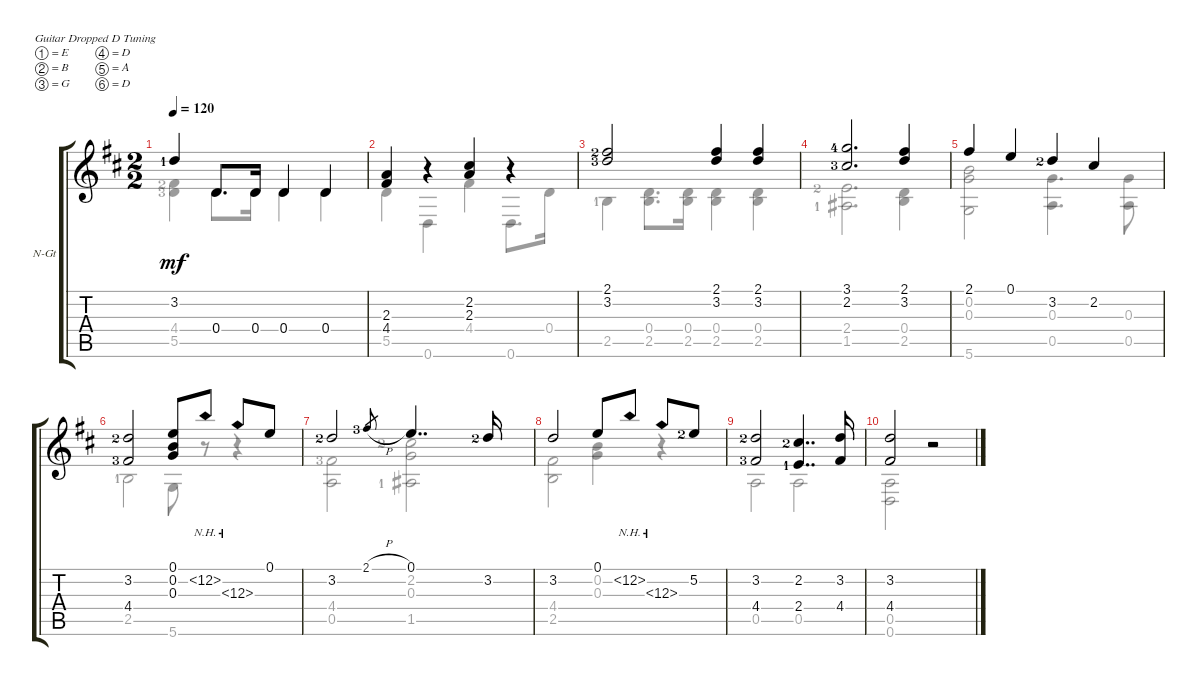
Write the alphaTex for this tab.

\defaultSystemsLayout 4
\bracketExtendMode groupsimilarinstruments
\firstSystemTrackNameOrientation horizontal
\otherSystemsTrackNameOrientation horizontal
\track ("Nylon Guitar" "N-Gt") {instrument acousticguitarnylon}
\staff {score tabs}
\tuning (E4 B3 G3 D3 A2 D2)
\voice
\ts (2 2)
\tempo 120
\clef g2
\ks d
3.2{lf 2}.4{dy mf} 0.4.8{d} 0.4.16 0.4.4 0.4.4 |
(2.3 4.4).4 r.4 (2.3 2.2).4 r.4 |
(2.1{lf 3} 3.2{lf 4}).2 (3.2 2.1).4 (2.1 3.2).4 |
(3.1{lf 5} 2.2{lf 4}).2{d} (3.2 2.1).4 |
2.1.4 0.1.4 3.2{lf 3}.4 2.2.4 |
(3.2{lf 3} 4.4{lf 4}).2 (0.1 0.2 0.3).8 12.2{nh}.8 12.3{nh}.8 0.1.8 |
3.2{lf 3}.2 2.1{h lf 4}.8{gr} 0.1.4{dd} 3.2{lf 3}.16 |
3.2.2 0.1.8 12.2{nh}.8 12.3{nh}.8 5.2{lf 3}.8 |
(3.2{lf 3} 4.4{lf 4}).2 (2.4{lf 2} 2.2{lf 3}).4{dd} (3.2 4.4).16 |
(4.4 3.2).2 r.2
\voice
\clef g2
\ottava regular
\simile none
\ks d
(5.5{lf 4} 4.4{lf 3}).4{dy mf} 0.4.8{d} 0.4.16 0.4.4 0.4.4 |
5.5.4 0.6.4 4.4.4 0.6.8{d} 0.4.16 |
2.5{lf 2}.4 (2.5 0.4).8{d} (0.4 2.5).16 (2.5 0.4).4 (0.4 2.5).4 |
(2.4{lf 3} 1.5{lf 2}).2{d} (2.5 0.4).4 |
(5.6 0.2 0.3).2 (0.3 0.5).4{d} (0.5 0.3).8 |
2.5{lf 2}.2 5.6.8 r.8 r.4 |
(4.4{lf 4} 0.5).2 (1.5{lf 2} 0.3 2.2{lf 3}).2 |
(2.5 4.4).2 (0.3 0.2).4 r.4 |
0.5.2 0.5.2 |
(0.5 0.6).2
